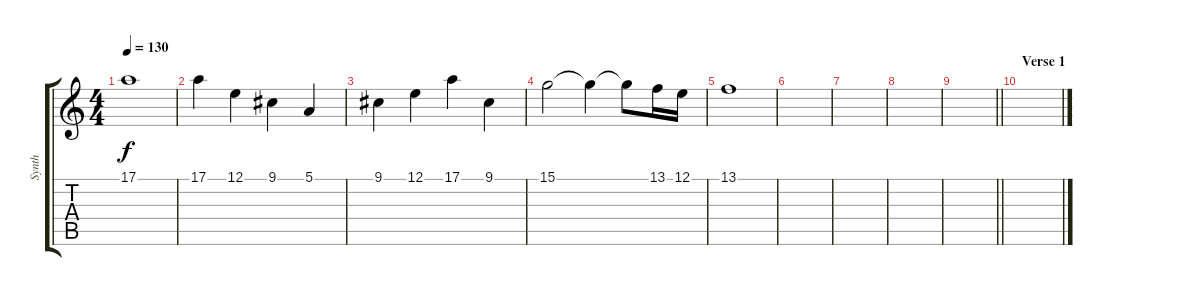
\track ("Synth" "Synth") {instrument pad8sweep}
\staff {score tabs}
\tuning (E4 B3 G3 D3 A2 E2) {hide}
\ts (4 4)
\tempo 130
\clef g2
\ks c
17.1.1{dy f} |
17.1.4 12.1.4 9.1.4 5.1.4 |
9.1.4 12.1.4 17.1.4 9.1.4 |
15.1.2 15.1{t}.4 15.1{t}.8 13.1.16 12.1.16 |
13.1.1 |
|
|
|
\barLineRight lightlight
|
\section ("" "Verse 1")
